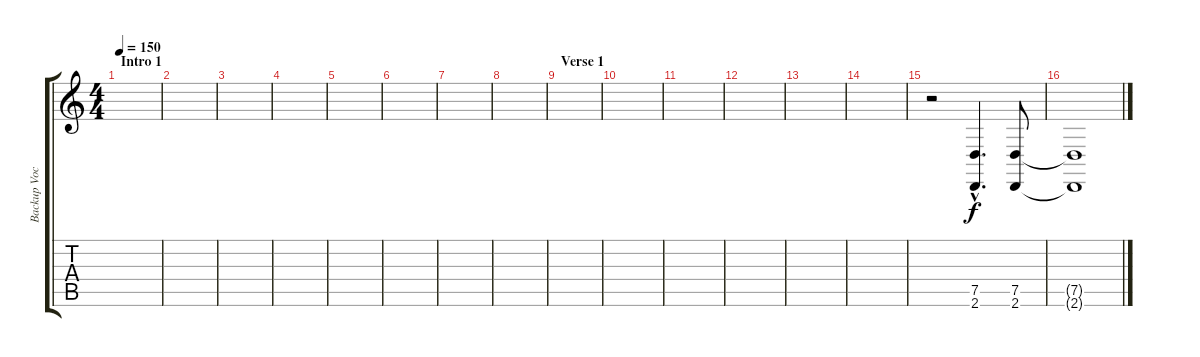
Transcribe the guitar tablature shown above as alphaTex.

\track ("Backup Vocals" "Backup Voc") {instrument synthstrings2}
\staff {score tabs}
\tuning (D4 A3 F3 C3 G2 C2) {hide}
\ts (4 4)
\section ("" "Intro 1")
\tempo 150
\clef g2
\ks c
|
|
|
|
|
|
|
|
\section ("" "Verse 1")
|
|
|
|
|
|
r.2 (7.5{hac} 2.6{hac}).4{d} (7.5 2.6).8 |
(7.5{t} 2.6{t}).1
